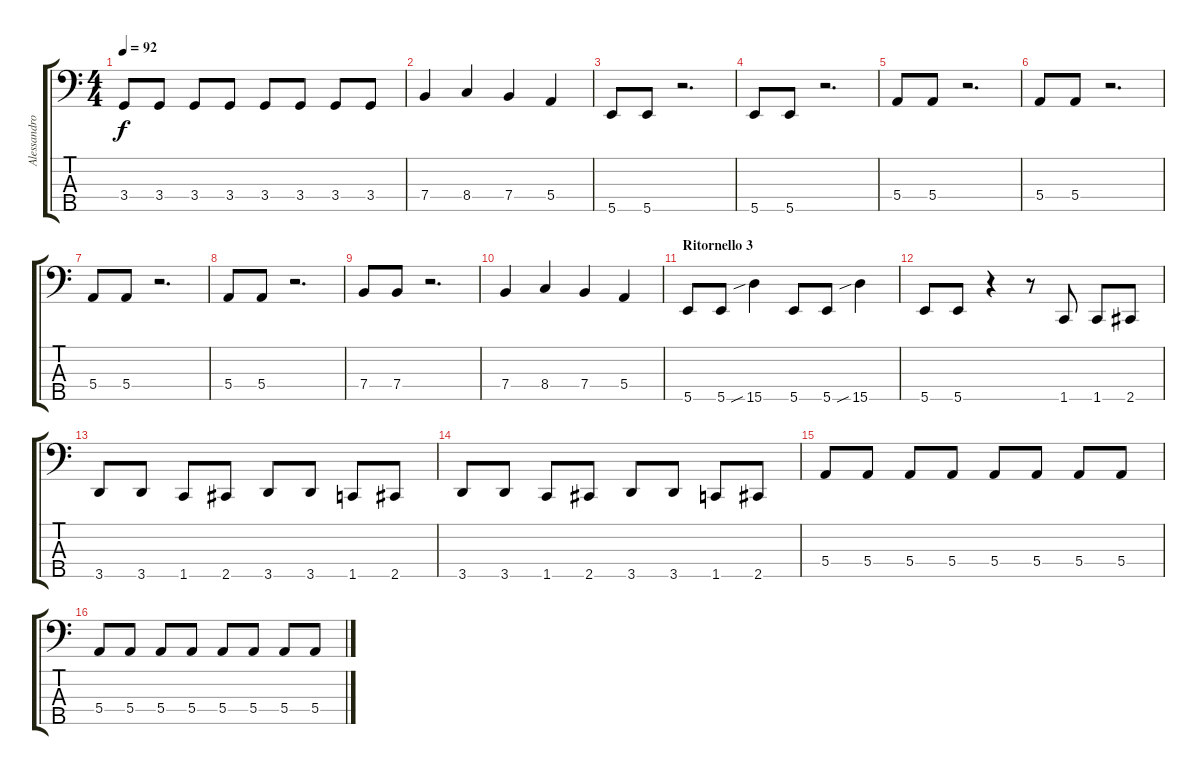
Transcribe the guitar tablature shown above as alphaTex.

\track ("Alessandro (Basso)" "Alessandro") {instrument electricbassfinger}
\staff {score tabs}
\tuning (G2 D2 A1 E1 B0) {hide}
\ts (4 4)
\tempo 92
\clef f4
\ks c
3.4.8{dy f} 3.4.8 3.4.8 3.4.8 3.4.8 3.4.8 3.4.8 3.4.8 |
7.4.4 8.4.4 7.4.4 5.4.4 |
5.5.8 5.5.8 r.2{d} |
5.5.8 5.5.8 r.2{d} |
5.4.8 5.4.8 r.2{d} |
5.4.8 5.4.8 r.2{d} |
5.4.8 5.4.8 r.2{d} |
5.4.8 5.4.8 r.2{d} |
7.4.8 7.4.8 r.2{d} |
7.4.4 8.4.4 7.4.4 5.4.4 |
\section ("" "Ritornello 3")
5.5.8 5.5.8 15.5{sib}.4 5.5.8 5.5.8 15.5{sib}.4 |
5.5.8 5.5.8 r.4 r.8 1.5.8 1.5.8 2.5.8 |
3.5.8 3.5.8 1.5.8 2.5.8 3.5.8 3.5.8 1.5.8 2.5.8 |
3.5.8 3.5.8 1.5.8 2.5.8 3.5.8 3.5.8 1.5.8 2.5.8 |
5.4.8 5.4.8 5.4.8 5.4.8 5.4.8 5.4.8 5.4.8 5.4.8 |
5.4.8 5.4.8 5.4.8 5.4.8 5.4.8 5.4.8 5.4.8 5.4.8
